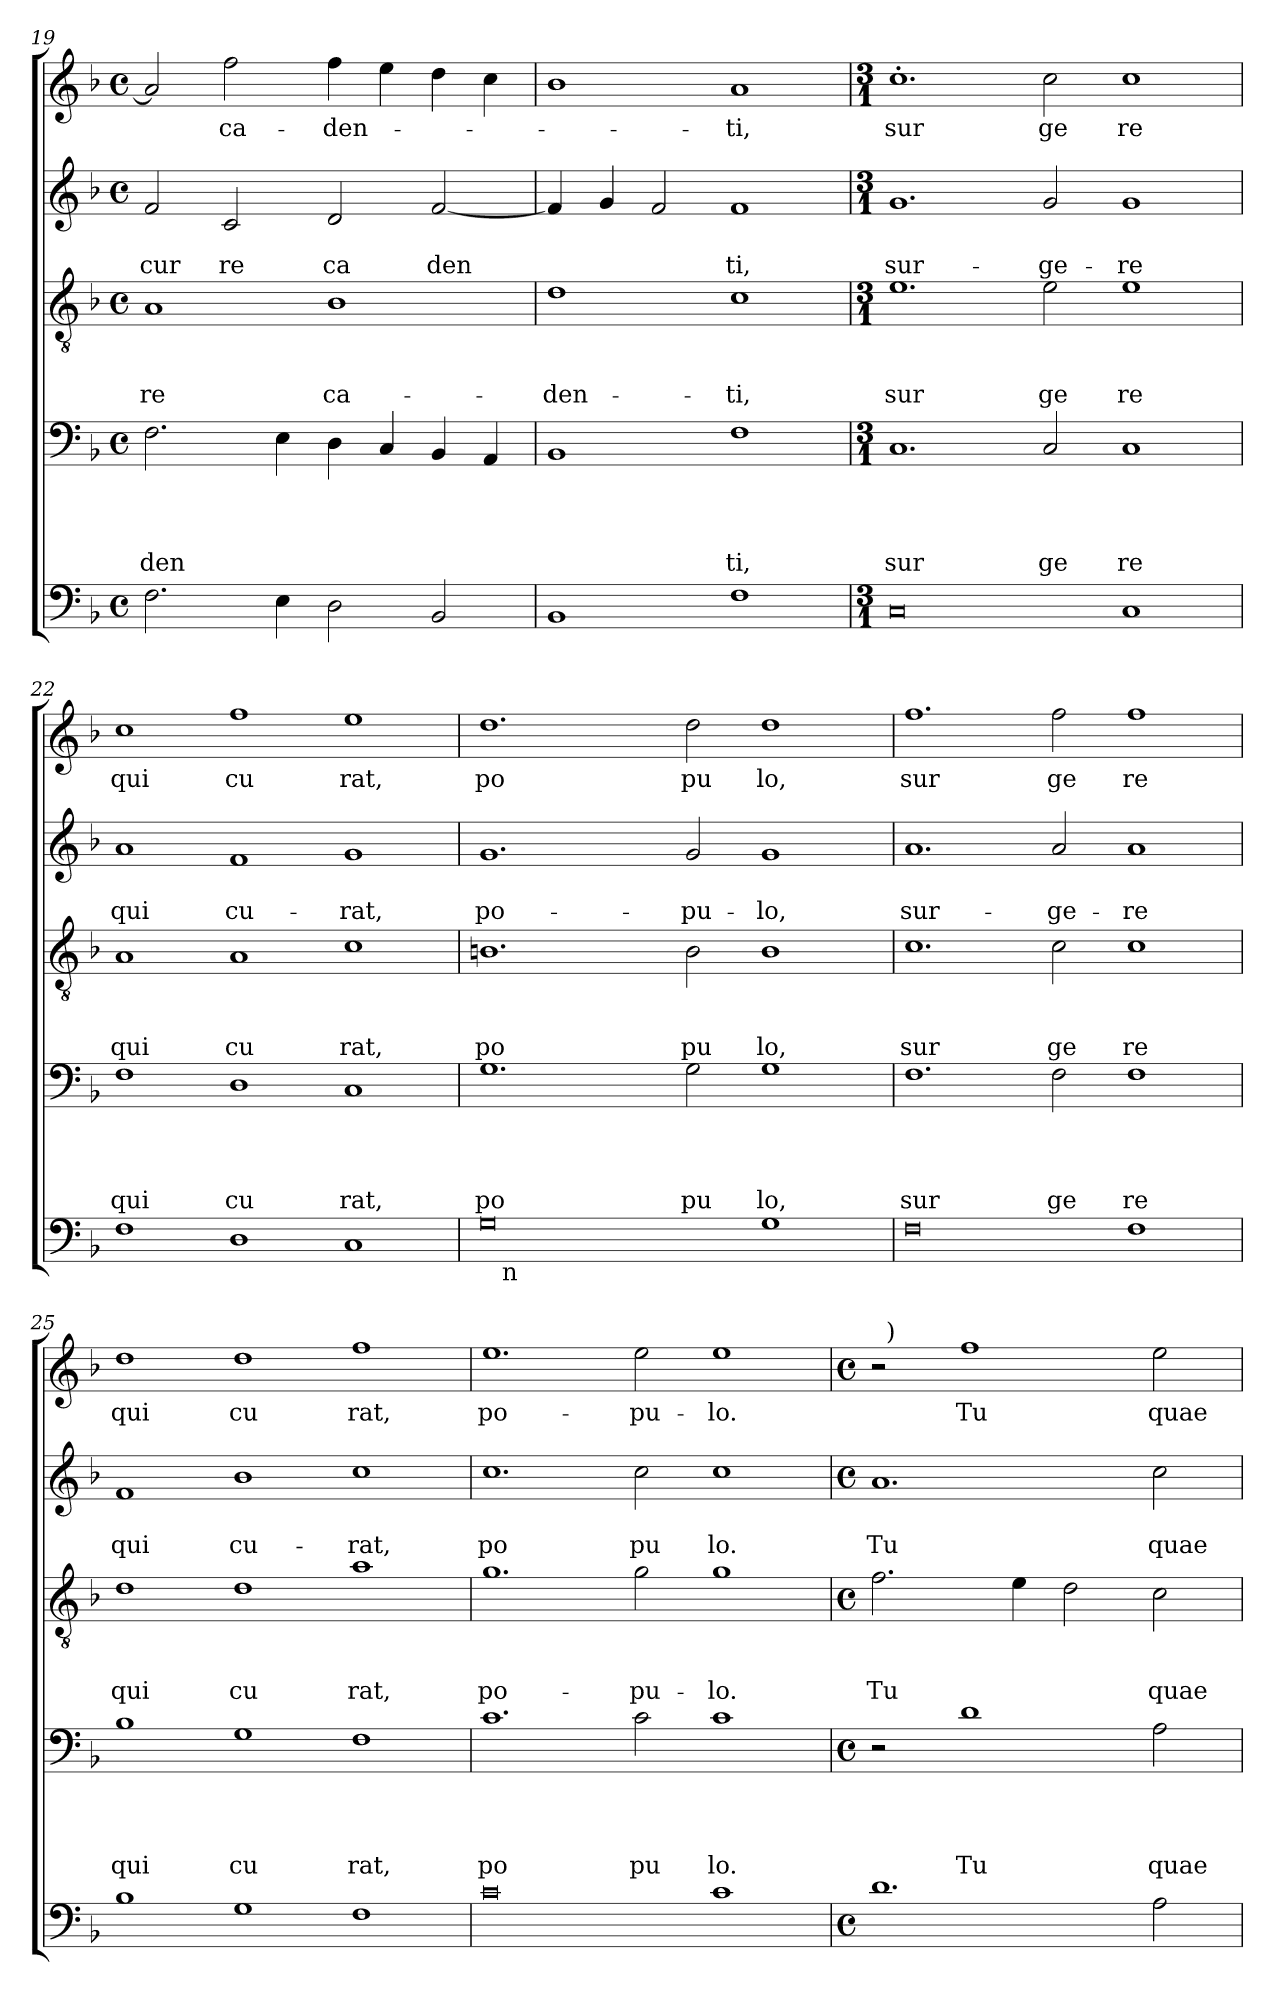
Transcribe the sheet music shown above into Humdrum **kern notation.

**kern	**kern	**text	**text	**text	**text	**kern	**text	**text	**text	**kern	**text	**text	**kern	**text
*part5	*part4	*part4	*part4	*part4	*part4	*part3	*part3	*part3	*part3	*part2	*part2	*part2	*part1	*part1
*staff5	*staff4	*staff4	*staff4	*staff4	*staff4	*staff3	*staff3	*staff3	*staff3	*staff2	*staff2	*staff2	*staff1	*staff1
*clefF4	*clefF4	*	*	*	*	*clefGv2	*	*	*	*clefG2	*	*	*clefG2	*
*	*ITrd-3c-5	*	*	*	*	*ITrd-3c-5	*	*	*	*ITrd-3c-5	*	*	*ITrd-3c-5	*
*k[b-]	*k[b-e-]	*	*	*	*	*k[b-e-]	*	*	*	*k[b-e-]	*	*	*k[b-e-]	*
*F:	*B-:	*	*	*	*	*B-:	*	*	*	*B-:	*	*	*B-:	*
*M4/4	*M4/4	*	*	*	*	*M4/4	*	*	*	*M4/4	*	*	*M4/4	*
*met(c)	*met(c)	*	*	*	*	*met(c)	*	*	*	*met(c)	*	*	*met(c)	*
=19	=19	=19	=19	=19	=19	=19	=19	=19	=19	=19	=19	=19	=19	=19
!	!	!	!	!	!LO:LY:b	!	!	!	!LO:LY:b	!	!	!LO:LY:b	!	!
2.F\	2.B-\	.	.	.	den	1d	.	.	-re	2b-/	.	cur	2dd/]	.
!	!	!	!	!	!	!	!	!	!	!	!	!LO:LY:b	!	!LO:LY:b
.	.	.	.	.	.	.	.	.	.	2f/	.	re	2bb-\	ca-
4E\	4A\	.	.	.	.	.	.	.	.	.	.	.	.	.
!	!	!	!	!	!	!	!	!	!LO:LY:b	!	!	!LO:LY:b	!	!LO:LY:b
2D>\	4G\	.	.	.	.	1e-	.	.	ca-	2g/	.	ca	4bb-\	-den-
.	4F/	.	.	.	.	.	.	.	.	.	.	.	4aa\	.
!	!	!	!	!	!	!	!	!	!	!	!	!LO:LY:b	!	!
2BB-/	4E-/	.	.	.	.	.	.	.	.	[<2b-/	.	den	4gg\	.
.	4D/	.	.	.	.	.	.	.	.	.	.	.	4ff\	.
=20	=20	=20	=20	=20	=20	=20	=20	=20	=20	=20	=20	=20	=20	=20
!	!	!	!	!	!	!	!	!	!LO:LY:b	!	!	!	!	!
1BB-	1E-	.	.	.	.	1g	.	.	-den-	4b-/]	.	.	1ee-	.
.	.	.	.	.	.	.	.	.	.	4cc/	.	.	.	.
.	.	.	.	.	.	.	.	.	.	2b-/	.	.	.	.
!	!	!	!	!	!LO:LY:b	!	!	!	!LO:LY:b	!	!	!LO:LY:b	!	!LO:LY:b
1F	1B-	.	.	.	ti,	1f	.	.	-ti,	1b-	.	ti,	1dd	-ti,
!!LO:PB:g=z
=21	=21	=21	=21	=21	=21	=21	=21	=21	=21	=21	=21	=21	=21	=21
*M3/1	*M3/1	*	*	*	*	*M3/1	*	*	*	*M3/1	*	*	*M3/1	*
!	!	!	!	!	!LO:LY:b	!	!	!	!LO:LY:b	!	!	!LO:LY:b	!	!LO:LY:b
0C	1.F	.	.	.	sur	1.a	.	.	sur	1.cc	.	sur-	1.ff'>	sur
!	!	!	!	!	!LO:LY:b	!	!	!	!LO:LY:b	!	!	!LO:LY:b	!	!LO:LY:b
.	2F/	.	.	.	ge	2a\	.	.	ge	2cc/	.	-ge-	2ff\	ge
!	!	!	!	!	!LO:LY:b	!	!	!	!LO:LY:b	!	!	!LO:LY:b	!	!LO:LY:b
1C	1F	.	.	.	re	1a	.	.	re	1cc	.	-re	1ff	re
=22	=22	=22	=22	=22	=22	=22	=22	=22	=22	=22	=22	=22	=22	=22
!	!	!	!	!	!LO:LY:b	!	!	!	!LO:LY:b	!	!	!LO:LY:b	!	!LO:LY:b
1F	1B-	.	.	.	qui	1d	.	.	qui	1dd	.	qui	1ff	qui
!	!	!	!	!	!LO:LY:b	!	!	!	!LO:LY:b	!	!	!LO:LY:b	!	!LO:LY:b
1D	1G	.	.	.	cu	1d	.	.	cu	1b-	.	cu-	1bb-	cu
!	!	!	!	!	!LO:LY:b	!	!	!	!LO:LY:b	!	!	!LO:LY:b	!	!LO:LY:b
1C	1F	.	.	.	rat,	1f	.	.	rat,	1cc	.	-rat,	1aa	rat,
=23	=23	=23	=23	=23	=23	=23	=23	=23	=23	=23	=23	=23	=23	=23
!	!	!	!	!	!LO:LY:b	!	!	!	!LO:LY:b	!	!	!LO:LY:b	!	!LO:LY:b
*^	*	*	*	*	*	*	*	*	*	*	*	*	*	*
0G	16ryy	1.c	.	.	.	po	1.en	.	.	po	1.cc	.	po-	1.gg	po
!	!LO:TX:b:t=n	!	!	!	!	!	!	!	!	!	!	!	!	!	!
.	1ryy	.	.	.	.	.	.	.	.	.	.	.	.	.	.
.	1ryy	.	.	.	.	.	.	.	.	.	.	.	.	.	.
!	!	!	!	!	!	!LO:LY:b	!	!	!	!LO:LY:b	!	!	!LO:LY:b	!	!LO:LY:b
.	.	2c\	.	.	.	pu	2e\	.	.	pu	2cc/	.	-pu-	2gg\	pu
!	!	!	!	!	!	!LO:LY:b	!	!	!	!LO:LY:b	!	!	!LO:LY:b	!	!LO:LY:b
1G	.	1c	.	.	.	lo,	1e	.	.	lo,	1cc	.	-lo,	1gg	lo,
.	2...ryy	.	.	.	.	.	.	.	.	.	.	.	.	.	.
=24	=24	=24	=24	=24	=24	=24	=24	=24	=24	=24	=24	=24	=24	=24	=24
!	!	!	!	!	!	!LO:LY:b	!	!	!	!LO:LY:b	!	!	!LO:LY:b	!	!LO:LY:b
*v	*v	*	*	*	*	*	*	*	*	*	*	*	*	*	*
0F	1.B-	.	.	.	sur	1.f	.	.	sur	1.dd	.	sur-	1.bb-	sur
!	!	!	!	!	!LO:LY:b	!	!	!	!LO:LY:b	!	!	!LO:LY:b	!	!LO:LY:b
.	2B-\	.	.	.	ge	2f\	.	.	ge	2dd/	.	-ge-	2bb-\	ge
!	!	!	!	!	!LO:LY:b	!	!	!	!LO:LY:b	!	!	!LO:LY:b	!	!LO:LY:b
1F	1B-	.	.	.	re	1f	.	.	re	1dd	.	-re	1bb-	re
=25	=25	=25	=25	=25	=25	=25	=25	=25	=25	=25	=25	=25	=25	=25
!	!	!	!	!	!LO:LY:b	!	!	!	!LO:LY:b	!	!	!LO:LY:b	!	!LO:LY:b
1B-	1e-	.	.	.	qui	1g	.	.	qui	1b-	.	qui	1gg	qui
!	!	!	!	!	!LO:LY:b	!	!	!	!LO:LY:b	!	!	!LO:LY:b	!	!LO:LY:b
1G	1c	.	.	.	cu	1g	.	.	cu	1ee-	.	cu-	1gg	cu
!	!	!	!	!	!LO:LY:b	!	!	!	!LO:LY:b	!	!	!LO:LY:b	!	!LO:LY:b
1F	1B-	.	.	.	rat,	1dd	.	.	rat,	1ff	.	-rat,	1bb-	rat,
!!LO:LB:g=z
=26	=26	=26	=26	=26	=26	=26	=26	=26	=26	=26	=26	=26	=26	=26
!	!	!	!	!	!LO:LY:b	!	!	!	!LO:LY:b	!	!	!LO:LY:b	!	!LO:LY:b
0c	1.f	.	.	.	po	1.cc	.	.	po-	1.ff	.	po	1.aa	po-
!	!	!	!	!	!LO:LY:b	!	!	!	!LO:LY:b	!	!	!LO:LY:b	!	!LO:LY:b
.	2f\	.	.	.	pu	2cc\	.	.	-pu-	2ff\	.	pu	2aa\	-pu-
!	!	!	!	!	!LO:LY:b	!	!	!	!LO:LY:b	!	!	!LO:LY:b	!	!LO:LY:b
1c	1f	.	.	.	lo.	1cc	.	.	-lo.	1ff	.	lo.	1aa	-lo.
=27	=27	=27	=27	=27	=27	=27	=27	=27	=27	=27	=27	=27	=27	=27
*M4/4	*M4/4	*	*	*	*	*M4/4	*	*	*	*M4/4	*	*	*M4/4	*
*met(c)	*met(c)	*	*	*	*	*met(c)	*	*	*	*met(c)	*	*	*met(c)	*
!	!	!	!	!	!	!	!	!	!	!	!	!	!LO:TX:a:t=.	!
!	!	!	!	!	!	!	!	!	!LO:LY:b	!	!	!LO:LY:b	!	!
*	*	*	*	*	*	*	*	*	*	*	*	*	*^	*
1.d	2r	.	.	.	.	2.b-\	.	.	Tu	1.dd	.	Tu	2r	32ryy	.
!	!	!	!	!	!	!	!	!	!	!	!	!	!	!LO:TX:a:t=)	!
.	.	.	.	.	.	.	.	.	.	.	.	.	.	1ryy	.
!	!	!	!	!	!LO:LY:b	!	!	!	!	!	!	!	!	!	!LO:LY:b
.	1g	.	.	.	Tu	.	.	.	.	.	.	.	1bb-	.	Tu
.	.	.	.	.	.	4a\	.	.	.	.	.	.	.	.	.
.	.	.	.	.	.	2g\	.	.	.	.	.	.	.	.	.
.	.	.	.	.	.	.	.	.	.	.	.	.	.	2ryy	.
!	!	!	!	!	!LO:LY:b	!	!	!	!LO:LY:b	!	!	!LO:LY:b	!	!	!LO:LY:b
2A\	2d\	.	.	.	quae	2f\	.	.	quae	2ff\	.	quae	2aa\	.	quae
.	.	.	.	.	.	.	.	.	.	.	.	.	.	4...ryy	.
*	*	*	*	*	*	*	*	*	*	*	*	*	*v	*v	*
=	=	=	=	=	=	=	=	=	=	=	=	=	=	=
*-	*-	*-	*-	*-	*-	*-	*-	*-	*-	*-	*-	*-	*-	*-
